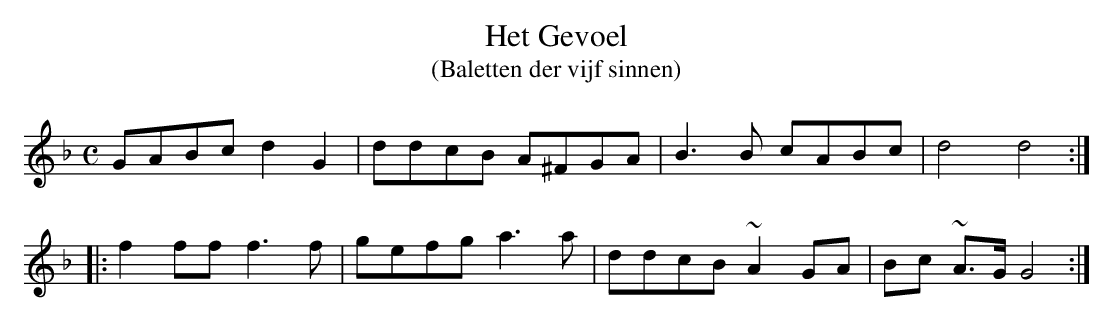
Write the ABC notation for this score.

X:1
T:Het Gevoel
T:(Baletten der vijf sinnen)
M:C
K:Gdor
GABcd2G2|ddcB A^FGA|B3B cABc|d4d4:|
|:f2fff3f|gefga3a|ddcB~A2GA|Bc ~A>GG4:|
